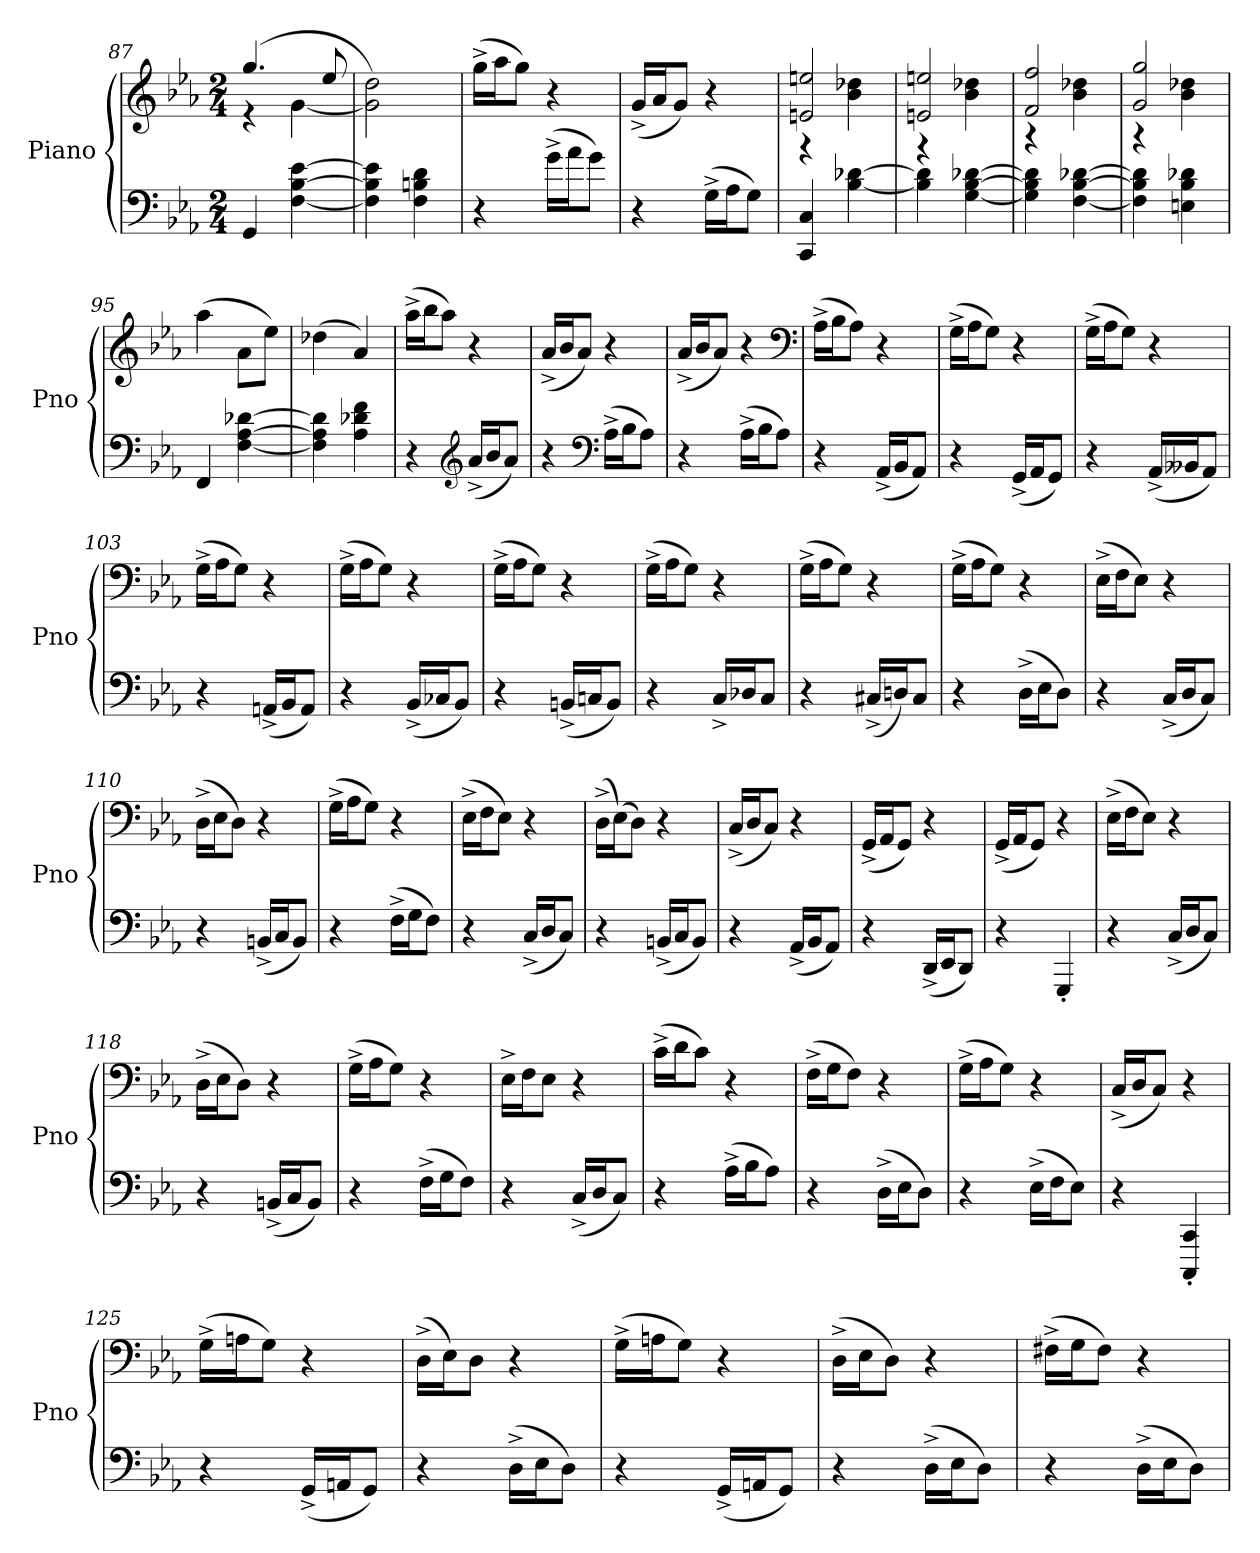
**kern	**kern
*part1	*part1
*staff2	*staff1
*I"Piano	*
*I'Pno	*
*clefF4	*clefG2
*k[b-e-a-]	*k[b-e-a-]
*M2/4	*M2/4
=87	=87
*	*^
4GG/	(4.gg/	4r
[4F\ [4B-\ [4e-\	.	[4g\
.	8ee-/	.
*	*v	*v
=88	=88
4F]\ 4B-]\ 4e-]\	2g]\ 2dd\)
4F\ 4Bn\ 4d\	.
=89	=89
4r	(16gg^\LL
.	16aa-\J
.	8gg\J)
(16g^\LL	4r
16a-\J	.
8g\J)	.
=90	=90
4r	(16g^/LL
.	16a-/J
.	8g/J)
(16G^\LL	4r
16A-\J	.
8G\J)	.
=91	=91
*	*^
4CC/ 4C/	2en/ 2een/	4r
[4B-\ [4d-X\	.	4b-\ 4dd-X\
=92	=92	=92
4B-]\ 4d-]\	2en/ 2een/	4r
[4G\ [4B-\ [4d-X\	.	4b-\ 4dd-X\
=93	=93	=93
4G]\ 4B-]\ 4d-]\	2f/ 2ff/	4r
[4F\ [4B-\ [4d-X\	.	4b-\ 4dd-X\
=94	=94	=94
4F]\ 4B-]\ 4d-]\	2g/ 2gg/	4r
4En\ 4B-\ 4d-X\	.	4b-\ 4dd-X\
*	*v	*v
=95	=95
4FF/	(4aa-\
[4F\ [4A-\ [4d-X\	8a-\L
.	8ee-\J)
=96	=96
4F]\ 4A-]\ 4d-]\	(4dd-X\
4A-\ 4d-X\ 4f\	4a-/)
=97	=97
4r	(16aa-^\LL
.	16bb-\J
.	8aa-\J)
*clefG2	*
(16a-^/LL	4r
16b-/J	.
8a-/J)	.
=98	=98
4r	(16a-^/LL
.	16b-/J
.	8a-/J)
*clefF4	*
(16A-^\LL	4r
16B-\J	.
8A-\J)	.
=99	=99
4r	(16a-^/LL
.	16b-/J
.	8a-/J)
(16A-^\LL	4r
16B-\J	.
8A-\J)	.
*	*clefF4
=100	=100
4r	(16A-^\LL
.	16B-\J
.	8A-\J)
(16AA-^/LL	4r
16BB-/J	.
8AA-/J)	.
=101	=101
4r	(16G^\LL
.	16A-\J
.	8G\J)
(16GG^/LL	4r
16AA-/J	.
8GG/J)	.
=102	=102
4r	(16G^\LL
.	16A-\J
.	8G\J)
(16AA-^/LL	4r
16BB--X/J	.
8AA-/J)	.
=103	=103
4r	(16G^\LL
.	16A-\J
.	8G\J)
(16AAn^/LL	4r
16BB-/J	.
8AA/J)	.
=104	=104
4r	(16G^\LL
.	16A-\J
.	8G\J)
(16BB-^/LL	4r
16C-X/J	.
8BB-/J)	.
=105	=105
4r	(16G^\LL
.	16A-\J
.	8G\J)
(16BBn^/LL	4r
16Cn/J	.
8BB/J)	.
=106	=106
4r	(16G^\LL
.	16A-\J
.	8G\J)
16C^/LL	4r
16D-X/J	.
8C/J	.
=107	=107
4r	(16G^\LL
.	16A-\J
.	8G\J)
(16C#X^/LL	4r
16Dn/J)	.
8C#/J	.
=108	=108
4r	(16G^\LL
.	16A-\J
.	8G\J)
(16D^\LL	4r
16E-\J	.
8D\J)	.
=109	=109
4r	(16E-^\LL
.	16F\J
.	8E-\J)
(16C^/LL	4r
16D/J	.
8C/J)	.
=110	=110
4r	(16D^\LL
.	16E-\J
.	8D\J)
(16BBn^/LL	4r
16C/J	.
8BB/J)	.
=111	=111
4r	(16G^\LL
.	16A-\J
.	8G\J)
(16F^\LL	4r
16G\J	.
8F\J)	.
=112	=112
4r	(16E-^\LL
.	16F\J
.	8E-\J)
(16C^/LL	4r
16D/J	.
8C/J)	.
=113	=113
4r	(16D^\LL
.	(16E-\J)
.	8D\J)
(16BBn^/LL	4r
16C/J	.
8BB/J)	.
=114	=114
4r	(16C^/LL
.	16D/J
.	8C/J)
(16AA-^/LL	4r
16BB-/J	.
8AA-/J)	.
=115	=115
4r	(16GG^/LL
.	16AA-/J
.	8GG/J)
(16DD^/LL	4r
16EE-/J	.
8DD/J)	.
=116	=116
4r	(16GG^/LL
.	16AA-/J
.	8GG/J)
4GGG'/	4r
=117	=117
4r	(16E-^\LL
.	16F\J
.	8E-\J)
(16C^/LL	4r
16D/J	.
8C/J)	.
=118	=118
4r	(16D^\LL
.	16E-\J
.	8D\J)
(16BBn^/LL	4r
16C/J	.
8BB/J)	.
=119	=119
4r	(16G^\LL
.	16A-\J
.	8G\J)
(16F^\LL	4r
16G\J	.
8F\J)	.
=120	=120
4r	16E-^\LL
.	16F\J
.	8E-\J
(16C^/LL	4r
16D/J	.
8C/J)	.
=121	=121
4r	(16c^\LL
.	16d\J
.	8c\J)
(16A-^\LL	4r
16B-\J	.
8A-\J)	.
=122	=122
4r	(16F^\LL
.	16G\J
.	8F\J)
(16D^\LL	4r
16E-\J	.
8D\J)	.
=123	=123
4r	(16G^\LL
.	16A-\J
.	8G\J)
(16E-^\LL	4r
16F\J	.
8E-\J)	.
=124	=124
4r	(16C^/LL
.	16D/J
.	8C/J)
4CCC'/ 4CC'/	4r
=125	=125
4r	(16G^\LL
.	16An\J
.	8G\J)
(16GG^/LL	4r
16AAn/J	.
8GG/J)	.
=126	=126
4r	(16D^\LL
.	16E-\J)
.	8D\J
(16D^\LL	4r
16E-\J	.
8D\J)	.
=127	=127
4r	(16G^\LL
.	16An\J
.	8G\J)
(16GG^/LL	4r
16AAn/J	.
8GG/J)	.
=128	=128
4r	(16D^\LL
.	16E-\J
.	8D\J)
(16D^\LL	4r
16E-\J	.
8D\J)	.
=129	=129
4r	(16F#X^\LL
.	16G\J
.	8F#\J)
(16D^\LL	4r
16E-\J	.
8D\J)	.
=	=
*-	*-
